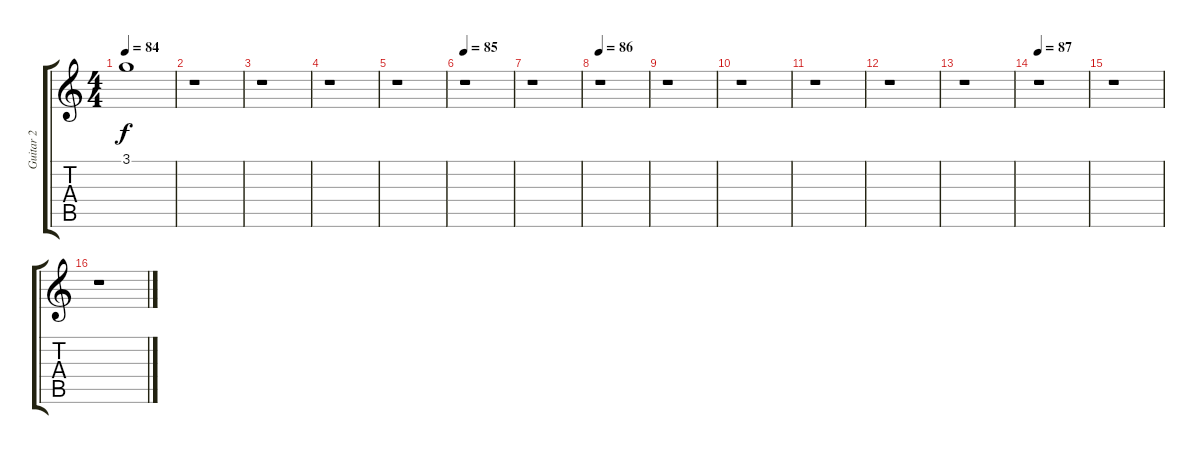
\track ("Guitar 2" "Guitar 2") {instrument electricguitarjazz}
\staff {score tabs}
\tuning (E4 B3 G3 D3 A2 E2) {hide}
\ts (4 4)
\tempo 84
\clef g2
\ks c
3.1{t}.1{dy f} |
r.1 |
r.1 |
r.1 |
r.1 |
\tempo 85
r.1 |
r.1 |
\tempo 86
r.1 |
r.1 |
r.1 |
r.1 |
r.1 |
r.1 |
\tempo 87
r.1 |
r.1 |
r.1
